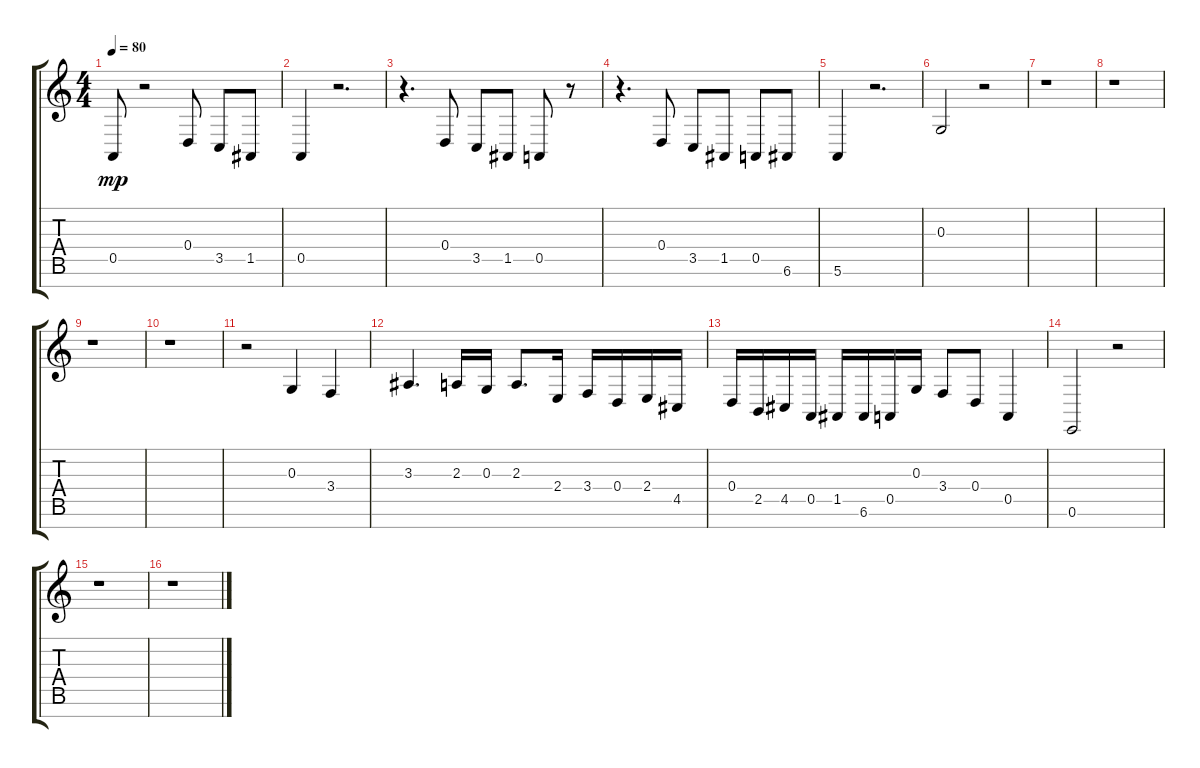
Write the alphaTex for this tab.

\track "" {instrument churchorgan}
\staff {score tabs}
\tuning (E4 B3 G3 D3 A2 E2 B1) {hide}
\ts (4 4)
\tempo 80
\clef g2
\ks c
0.5.8{dy mp} r.2 0.4.8 3.5.8 1.5.8 |
0.5.4 r.2{d} |
r.4{d} 0.4.8 3.5.8 1.5.8 0.5.8 r.8 |
r.4{d} 0.4.8 3.5.8 1.5.8 0.5.8 6.6.8 |
5.6.4 r.2{d} |
0.3.2 r.2 |
r.1 |
r.1 |
r.1 |
r.1 |
r.2 0.3.4 3.4.4 |
3.3.4{d} 2.3.16 0.3.16 2.3.8{d} 2.4.16 3.4.16 0.4.16 2.4.16 4.5.16 |
0.4.16 2.5.16 4.5.16 0.5.16 1.5.16 6.6.16 0.5.16 0.3.16 3.4.8 0.4.8 0.5.4 |
0.6.2 r.2 |
r.1 |
r.1
